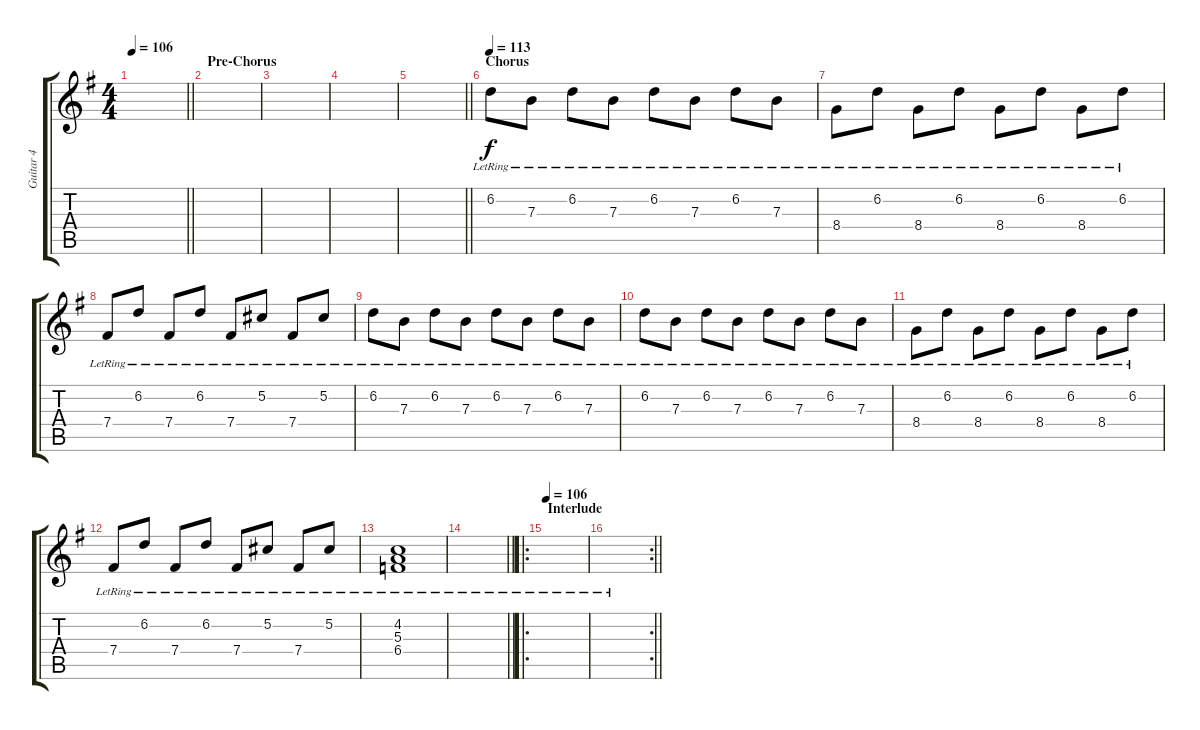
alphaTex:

\track ("Guitar 4" "Guitar 4") {instrument acousticguitarsteel}
\staff {score tabs}
\tuning (Db4 Ab3 E3 B2 Gb2 B1) {hide}
\ts (4 4)
\tempo 106
\clef g2
\barLineRight lightlight
\ks g
|
\section ("" "Pre-Chorus")
|
|
|
\barLineRight lightlight
|
\section ("" "Chorus")
\tempo 113
6.2{lr}.8 7.3{lr}.8 6.2{lr}.8 7.3{lr}.8 6.2{lr}.8 7.3{lr}.8 6.2{lr}.8 7.3{lr}.8 |
8.4{lr}.8 6.2{lr}.8 8.4{lr}.8 6.2{lr}.8 8.4{lr}.8 6.2{lr}.8 8.4{lr}.8 6.2{lr}.8 |
7.4{lr}.8 6.2{lr}.8 7.4{lr}.8 6.2{lr}.8 7.4{lr}.8 5.2{lr}.8 7.4{lr}.8 5.2{lr}.8 |
6.2{lr}.8 7.3{lr}.8 6.2{lr}.8 7.3{lr}.8 6.2{lr}.8 7.3{lr}.8 6.2{lr}.8 7.3{lr}.8 |
6.2{lr}.8 7.3{lr}.8 6.2{lr}.8 7.3{lr}.8 6.2{lr}.8 7.3{lr}.8 6.2{lr}.8 7.3{lr}.8 |
8.4{lr}.8 6.2{lr}.8 8.4{lr}.8 6.2{lr}.8 8.4{lr}.8 6.2{lr}.8 8.4{lr}.8 6.2{lr}.8 |
7.4{lr}.8 6.2{lr}.8 7.4{lr}.8 6.2{lr}.8 7.4{lr}.8 5.2{lr}.8 7.4{lr}.8 5.2{lr}.8 |
(4.2{lr} 5.3{lr} 6.4{lr}).1 |
\barLineRight lightlight
|
\ro
\section ("" "Interlude")
\tempo 106
|
\rc 2
\barLineRight lightlight
